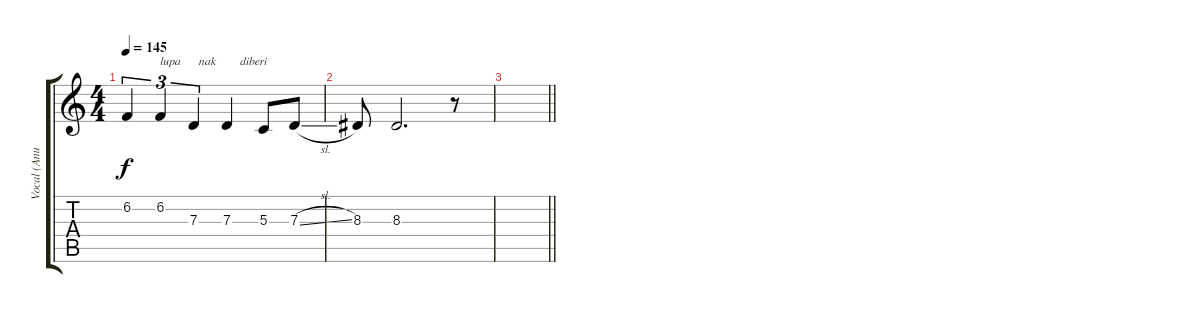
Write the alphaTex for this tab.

\track ("Vocal (Anuar & Edlina)" "Vocal (Anu") {instrument lead1square}
\staff {score tabs}
\tuning (E4 B3 G3 D3 A2 E2) {hide}
\ts (4 4)
\tempo 145
\clef g2
\ks c
6.2.4{tu (3 2) dy f} 6.2.4{tu (3 2) txt "lupa      nak        diberi"} 7.3.4{tu (3 2)} 7.3.4 5.3.8 7.3{sl}.8 |
8.3.8 8.3.2{d} r.8 |
\barLineRight lightlight
